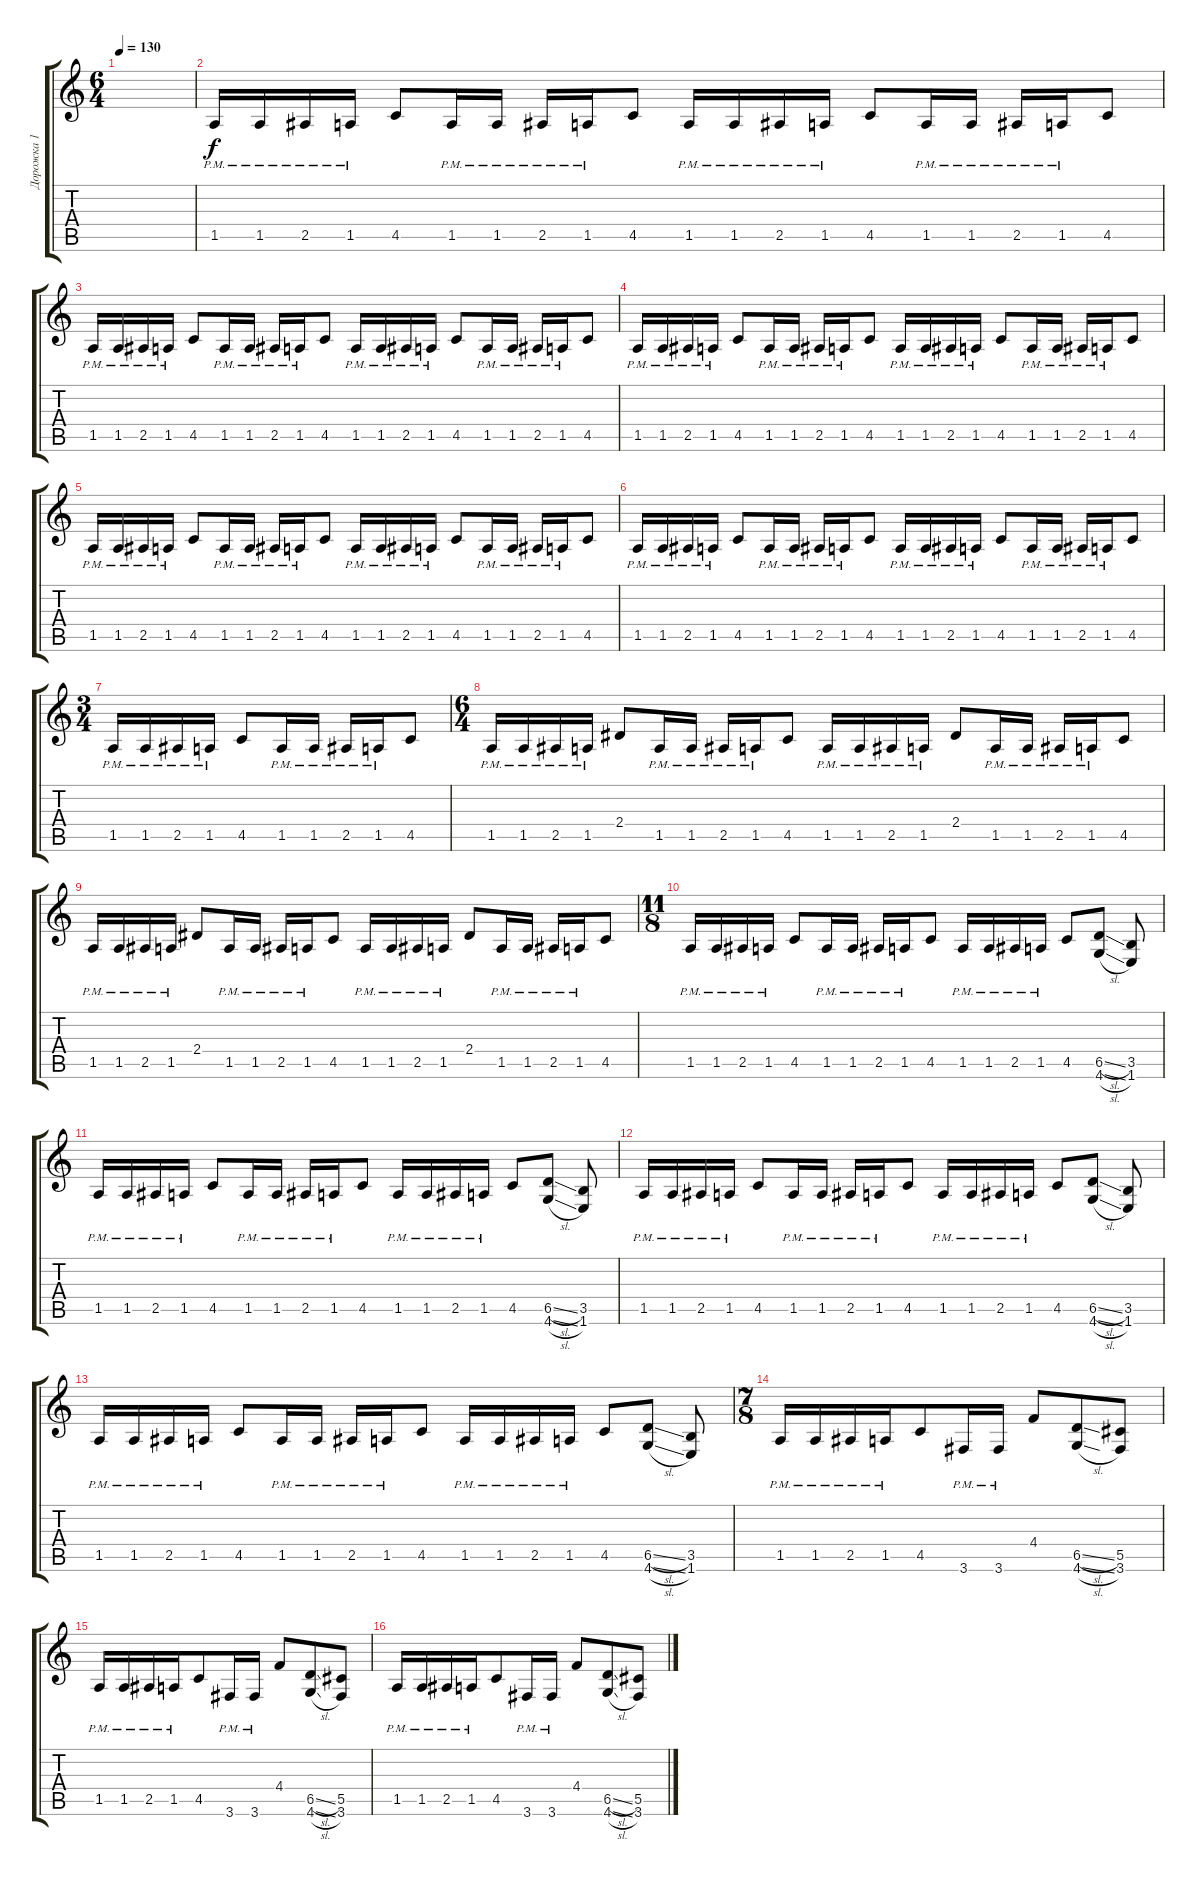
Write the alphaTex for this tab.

\track ("Дорожка 1" "Дорожка 1") {instrument distortionguitar}
\staff {score tabs}
\tuning (Eb4 Bb3 Gb3 Db3 Ab2 Eb2) {hide}
\ts (6 4)
\tempo 130
\clef g2
\ks c
|
1.5{pm}.16 1.5{pm}.16 2.5{pm}.16 1.5{pm}.16 4.5.8 1.5{pm}.16 1.5{pm}.16 2.5{pm}.16 1.5{pm}.16 4.5.8 1.5{pm}.16 1.5{pm}.16 2.5{pm}.16 1.5{pm}.16 4.5.8 1.5{pm}.16 1.5{pm}.16 2.5{pm}.16 1.5{pm}.16 4.5.8 |
1.5{pm}.16 1.5{pm}.16 2.5{pm}.16 1.5{pm}.16 4.5.8 1.5{pm}.16 1.5{pm}.16 2.5{pm}.16 1.5{pm}.16 4.5.8 1.5{pm}.16 1.5{pm}.16 2.5{pm}.16 1.5{pm}.16 4.5.8 1.5{pm}.16 1.5{pm}.16 2.5{pm}.16 1.5{pm}.16 4.5.8 |
1.5{pm}.16 1.5{pm}.16 2.5{pm}.16 1.5{pm}.16 4.5.8 1.5{pm}.16 1.5{pm}.16 2.5{pm}.16 1.5{pm}.16 4.5.8 1.5{pm}.16 1.5{pm}.16 2.5{pm}.16 1.5{pm}.16 4.5.8 1.5{pm}.16 1.5{pm}.16 2.5{pm}.16 1.5{pm}.16 4.5.8 |
1.5{pm}.16 1.5{pm}.16 2.5{pm}.16 1.5{pm}.16 4.5.8 1.5{pm}.16 1.5{pm}.16 2.5{pm}.16 1.5{pm}.16 4.5.8 1.5{pm}.16 1.5{pm}.16 2.5{pm}.16 1.5{pm}.16 4.5.8 1.5{pm}.16 1.5{pm}.16 2.5{pm}.16 1.5{pm}.16 4.5.8 |
1.5{pm}.16 1.5{pm}.16 2.5{pm}.16 1.5{pm}.16 4.5.8 1.5{pm}.16 1.5{pm}.16 2.5{pm}.16 1.5{pm}.16 4.5.8 1.5{pm}.16 1.5{pm}.16 2.5{pm}.16 1.5{pm}.16 4.5.8 1.5{pm}.16 1.5{pm}.16 2.5{pm}.16 1.5{pm}.16 4.5.8 |
\ts (3 4)
1.5{pm}.16 1.5{pm}.16 2.5{pm}.16 1.5{pm}.16 4.5.8 1.5{pm}.16 1.5{pm}.16 2.5{pm}.16 1.5{pm}.16 4.5.8 |
\ts (6 4)
1.5{pm}.16 1.5{pm}.16 2.5{pm}.16 1.5{pm}.16 2.4.8 1.5{pm}.16 1.5{pm}.16 2.5{pm}.16 1.5{pm}.16 4.5.8 1.5{pm}.16 1.5{pm}.16 2.5{pm}.16 1.5{pm}.16 2.4.8 1.5{pm}.16 1.5{pm}.16 2.5{pm}.16 1.5{pm}.16 4.5.8 |
1.5{pm}.16 1.5{pm}.16 2.5{pm}.16 1.5{pm}.16 2.4.8 1.5{pm}.16 1.5{pm}.16 2.5{pm}.16 1.5{pm}.16 4.5.8 1.5{pm}.16 1.5{pm}.16 2.5{pm}.16 1.5{pm}.16 2.4.8 1.5{pm}.16 1.5{pm}.16 2.5{pm}.16 1.5{pm}.16 4.5.8 |
\ts (11 8)
1.5{pm}.16 1.5{pm}.16 2.5{pm}.16 1.5{pm}.16 4.5.8 1.5{pm}.16 1.5{pm}.16 2.5{pm}.16 1.5{pm}.16 4.5.8 1.5{pm}.16 1.5{pm}.16 2.5{pm}.16 1.5{pm}.16 4.5.8 (6.5{sl} 4.6{sl}).8 (3.5 1.6).8 |
1.5{pm}.16 1.5{pm}.16 2.5{pm}.16 1.5{pm}.16 4.5.8 1.5{pm}.16 1.5{pm}.16 2.5{pm}.16 1.5{pm}.16 4.5.8 1.5{pm}.16 1.5{pm}.16 2.5{pm}.16 1.5{pm}.16 4.5.8 (6.5{sl} 4.6{sl}).8 (3.5 1.6).8 |
1.5{pm}.16 1.5{pm}.16 2.5{pm}.16 1.5{pm}.16 4.5.8 1.5{pm}.16 1.5{pm}.16 2.5{pm}.16 1.5{pm}.16 4.5.8 1.5{pm}.16 1.5{pm}.16 2.5{pm}.16 1.5{pm}.16 4.5.8 (6.5{sl} 4.6{sl}).8 (3.5 1.6).8 |
1.5{pm}.16 1.5{pm}.16 2.5{pm}.16 1.5{pm}.16 4.5.8 1.5{pm}.16 1.5{pm}.16 2.5{pm}.16 1.5{pm}.16 4.5.8 1.5{pm}.16 1.5{pm}.16 2.5{pm}.16 1.5{pm}.16 4.5.8 (6.5{sl} 4.6{sl}).8 (3.5 1.6).8 |
\ts (7 8)
1.5{pm}.16 1.5{pm}.16 2.5{pm}.16 1.5{pm}.16 4.5.8 3.6{pm}.16 3.6{pm}.16 4.4.8 (6.5{sl} 4.6{sl}).8 (5.5 3.6).8 |
1.5{pm}.16 1.5{pm}.16 2.5{pm}.16 1.5{pm}.16 4.5.8 3.6{pm}.16 3.6{pm}.16 4.4.8 (6.5{sl} 4.6{sl}).8 (5.5 3.6).8 |
1.5{pm}.16 1.5{pm}.16 2.5{pm}.16 1.5{pm}.16 4.5.8 3.6{pm}.16 3.6{pm}.16 4.4.8 (6.5{sl} 4.6{sl}).8 (5.5 3.6).8
